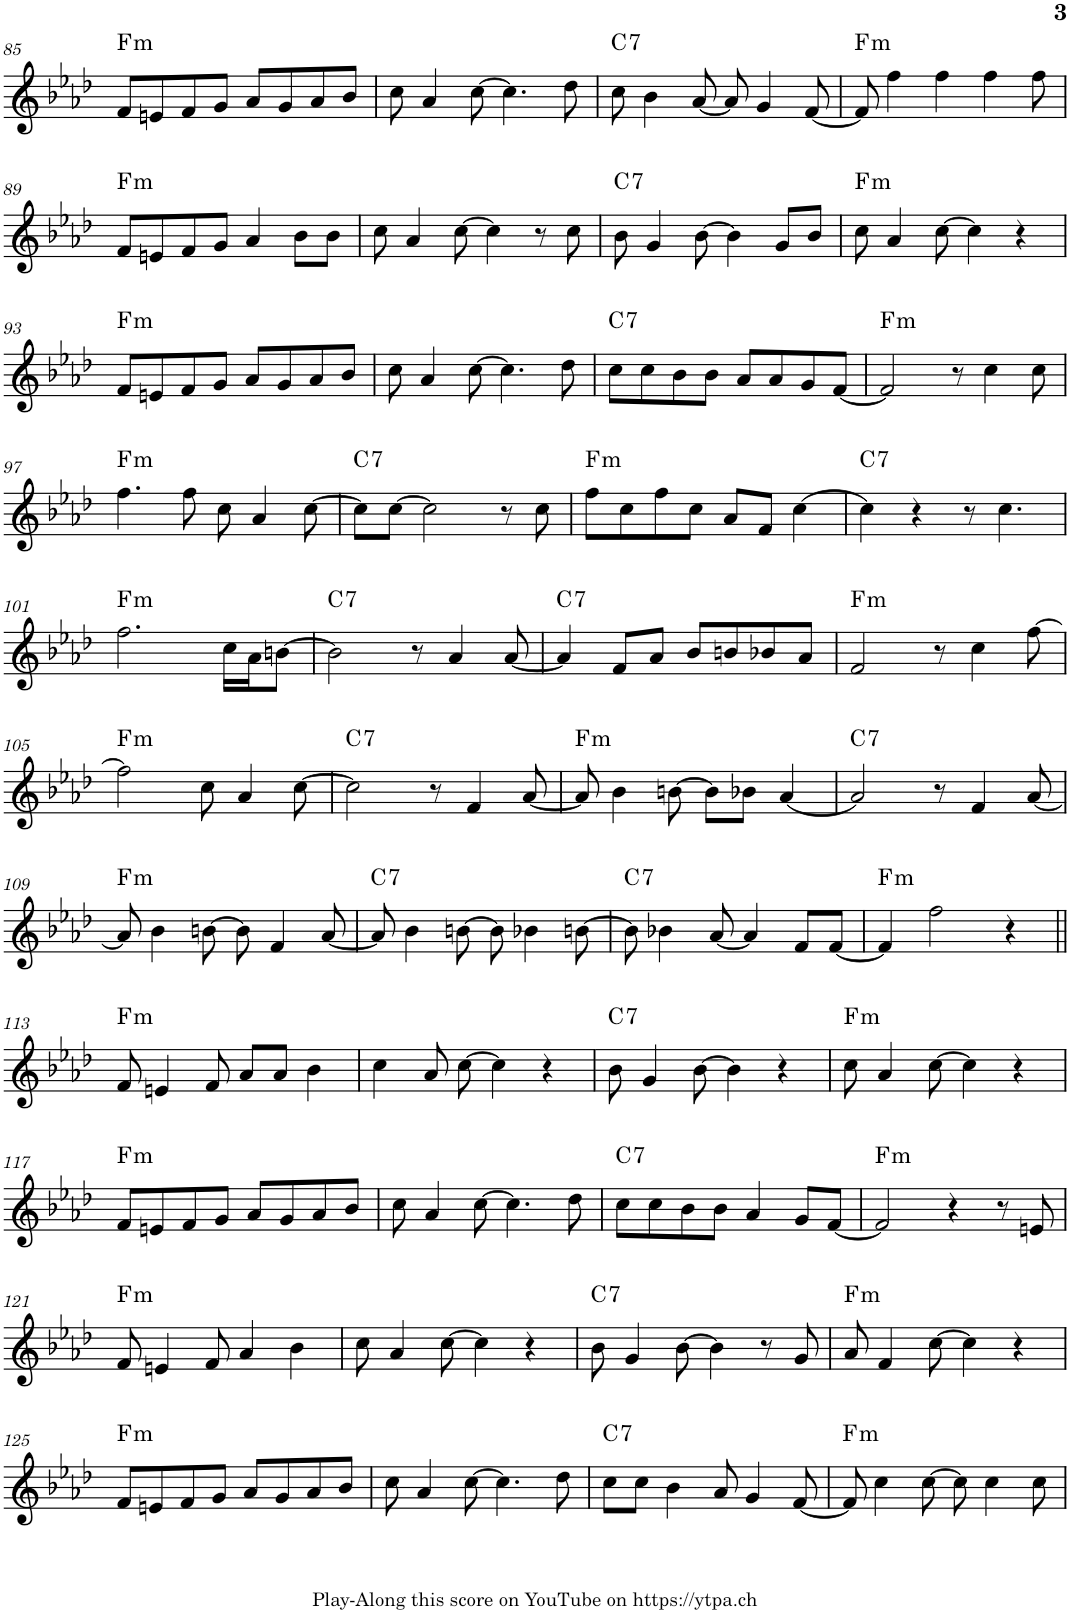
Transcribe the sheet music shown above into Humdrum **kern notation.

**kern	**harte
*part1	*part1
*staff1	*
*I"Piano	*
*I'Pno.	*
!!LO:PB:g=z
*clefG2	*
*k[b-e-a-d-]	*
*M4/4	*
=85	=85
!	!LO:H:kt=m
8f/L	F:min
8en/	.
8f/	.
8g/J	.
8a-/L	.
8g/	.
8a-/	.
8b-/J	.
=86	=86
8cc\	.
4a-/	.
[8cc\	.
4.cc\]	.
8dd-\	.
=87	=87
!	!LO:H:kt=7
8cc\	C:7
4b-\	.
[8a-/	.
8a-/]	.
4g/	.
[8f/	.
=88	=88
!	!LO:H:kt=m
8f/]	F:min
4ff\	.
4ff\	.
4ff\	.
8ff\	.
!!LO:LB:g=z
=89	=89
!	!LO:H:kt=m
8f/L	F:min
8en/	.
8f/	.
8g/J	.
4a-/	.
8b-\L	.
8b-\J	.
=90	=90
8cc\	.
4a-/	.
[8cc\	.
4cc\]	.
8r	.
8cc\	.
=91	=91
!	!LO:H:kt=7
8b-\	C:7
4g/	.
[8b-\	.
4b-\]	.
8g/L	.
8b-/J	.
=92	=92
!	!LO:H:kt=m
8cc\	F:min
4a-/	.
[8cc\	.
4cc\]	.
4r	.
!!LO:LB:g=z
=93	=93
!	!LO:H:kt=m
8f/L	F:min
8en/	.
8f/	.
8g/J	.
8a-/L	.
8g/	.
8a-/	.
8b-/J	.
=94	=94
8cc\	.
4a-/	.
[8cc\	.
4.cc\]	.
8dd-\	.
=95	=95
!	!LO:H:kt=7
8cc\L	C:7
8cc\	.
8b-\	.
8b-\J	.
8a-/L	.
8a-/	.
8g/	.
[8f/J	.
=96	=96
!	!LO:H:kt=m
2f/]	F:min
8r	.
4cc\	.
8cc\	.
!!LO:LB:g=z
=97	=97
!	!LO:H:kt=m
4.ff\	F:min
8ff\	.
8cc\	.
4a-/	.
[8cc\	.
=98	=98
!	!LO:H:kt=7
8cc\L]	C:7
[8cc\J	.
2cc\]	.
8r	.
8cc\	.
=99	=99
!	!LO:H:kt=m
8ff\L	F:min
8cc\	.
8ff\	.
8cc\J	.
8a-/L	.
8f/J	.
[4cc\	.
=100	=100
!	!LO:H:kt=7
4cc\]	C:7
4r	.
8r	.
4.cc\	.
!!LO:LB:g=z
=101	=101
!	!LO:H:kt=m
2.ff\	F:min
16cc\LL	.
16a-\J	.
[8bn\J	.
=102	=102
!	!LO:H:kt=7
2b\]	C:7
8r	.
4a-/	.
[8a-/	.
=103	=103
!	!LO:H:kt=7
4a-/]	C:7
8f/L	.
8a-/J	.
8b-/L	.
8bn/	.
8b-X/	.
8a-/J	.
=104	=104
!	!LO:H:kt=m
2f/	F:min
8r	.
4cc\	.
[8ff\	.
!!LO:LB:g=z
=105	=105
!	!LO:H:kt=m
2ff\]	F:min
8cc\	.
4a-/	.
[8cc\	.
=106	=106
!	!LO:H:kt=7
2cc\]	C:7
8r	.
4f/	.
[8a-/	.
=107	=107
!	!LO:H:kt=m
8a-/]	F:min
4b-\	.
[8bn\	.
8b\L]	.
8b-X\J	.
[4a-/	.
=108	=108
!	!LO:H:kt=7
2a-/]	C:7
8r	.
4f/	.
[8a-/	.
!!LO:LB:g=z
=109	=109
!	!LO:H:kt=m
8a-/]	F:min
4b-\	.
[8bn\	.
8b\]	.
4f/	.
[8a-/	.
=110	=110
!	!LO:H:kt=7
8a-/]	C:7
4b-\	.
[8bn\	.
8b\]	.
4b-X\	.
[8bn\	.
=111	=111
!	!LO:H:kt=7
8b\]	C:7
4b-X\	.
[8a-/	.
4a-/]	.
8f/L	.
[8f/J	.
=112	=112
!	!LO:H:kt=m
4f/]	F:min
2ff\	.
4r	.
!!LO:LB:g=z
=113||	=113||
!	!LO:H:kt=m
8f/	F:min
4en/	.
8f/	.
8a-/L	.
8a-/J	.
4b-\	.
=114	=114
4cc\	.
8a-/	.
[8cc\	.
4cc\]	.
4r	.
=115	=115
!	!LO:H:kt=7
8b-\	C:7
4g/	.
[8b-\	.
4b-\]	.
4r	.
=116	=116
!	!LO:H:kt=m
8cc\	F:min
4a-/	.
[8cc\	.
4cc\]	.
4r	.
!!LO:LB:g=z
=117	=117
!	!LO:H:kt=m
8f/L	F:min
8en/	.
8f/	.
8g/J	.
8a-/L	.
8g/	.
8a-/	.
8b-/J	.
=118	=118
8cc\	.
4a-/	.
[8cc\	.
4.cc\]	.
8dd-\	.
=119	=119
!	!LO:H:kt=7
8cc\L	C:7
8cc\	.
8b-\	.
8b-\J	.
4a-/	.
8g/L	.
[8f/J	.
=120	=120
!	!LO:H:kt=m
2f/]	F:min
4r	.
8r	.
8en/	.
!!LO:LB:g=z
=121	=121
!	!LO:H:kt=m
8f/	F:min
4en/	.
8f/	.
4a-/	.
4b-\	.
=122	=122
8cc\	.
4a-/	.
[8cc\	.
4cc\]	.
4r	.
=123	=123
!	!LO:H:kt=7
8b-\	C:7
4g/	.
[8b-\	.
4b-\]	.
8r	.
8g/	.
=124	=124
!	!LO:H:kt=m
8a-/	F:min
4f/	.
[8cc\	.
4cc\]	.
4r	.
!!LO:LB:g=z
=125	=125
!	!LO:H:kt=m
8f/L	F:min
8en/	.
8f/	.
8g/J	.
8a-/L	.
8g/	.
8a-/	.
8b-/J	.
=126	=126
8cc\	.
4a-/	.
[8cc\	.
4.cc\]	.
8dd-\	.
=127	=127
!	!LO:H:kt=7
8cc\L	C:7
8cc\J	.
4b-\	.
8a-/	.
4g/	.
[8f/	.
=128	=128
!	!LO:H:kt=m
8f/]	F:min
4cc\	.
[8cc\	.
8cc\]	.
4cc\	.
8cc\	.
=	=
*-	*-
